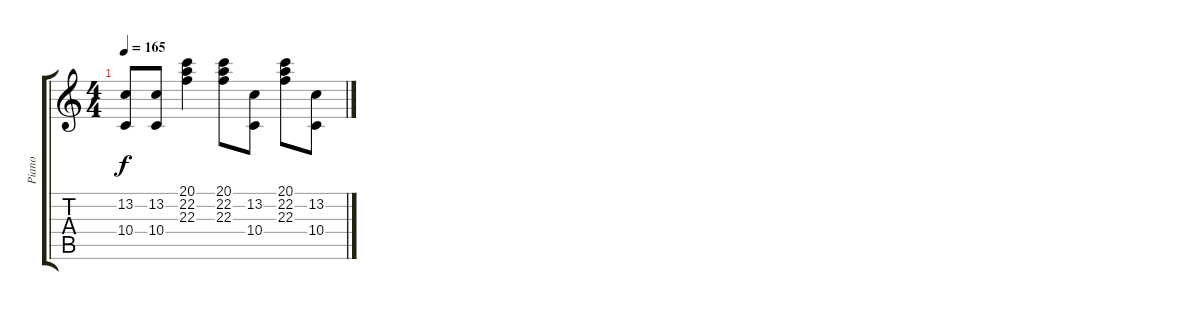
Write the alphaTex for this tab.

\track ("Piano" "Piano") {instrument acousticgrandpiano}
\staff {score tabs}
\tuning (E4 B3 G3 D3 A2 E2) {hide}
\ts (4 4)
\tempo 165
\clef g2
\ks c
(13.2{t} 10.4{t}).8{dy f} (13.2 10.4).8 (20.1 22.2 22.3).4 (20.1 22.2 22.3).8 (13.2 10.4).8 (20.1 22.2 22.3).8 (13.2 10.4).8
